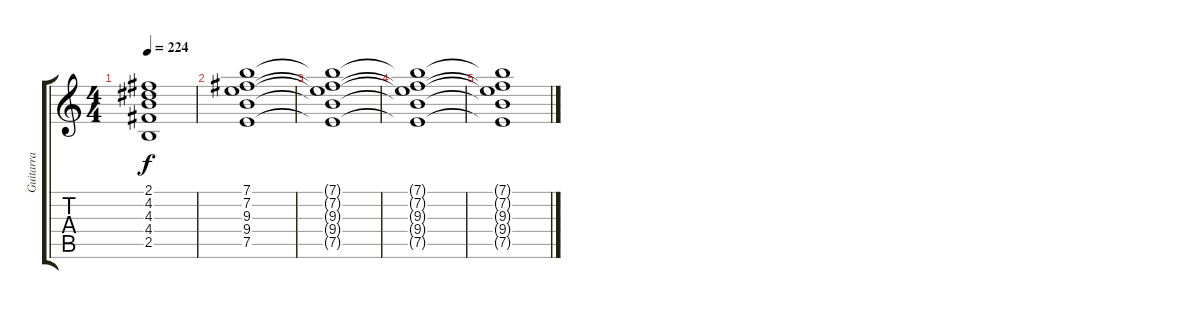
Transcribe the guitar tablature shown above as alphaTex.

\track ("Guitarra" "Guitarra") {instrument overdrivenguitar}
\staff {score tabs}
\tuning (E4 B3 G3 D3 A2 E2) {hide}
\ts (4 4)
\tempo 224
\clef g2
\ks c
(2.1{t} 4.2{t} 4.3{t} 4.4{t} 2.5{t}).1{dy f} |
(7.1 7.2 9.3 9.4 7.5).1 |
(7.1{t} 7.2{t} 9.3{t} 9.4{t} 7.5{t}).1 |
(7.1{t} 7.2{t} 9.3{t} 9.4{t} 7.5{t}).1 |
(7.1{t} 7.2{t} 9.3{t} 9.4{t} 7.5{t}).1
